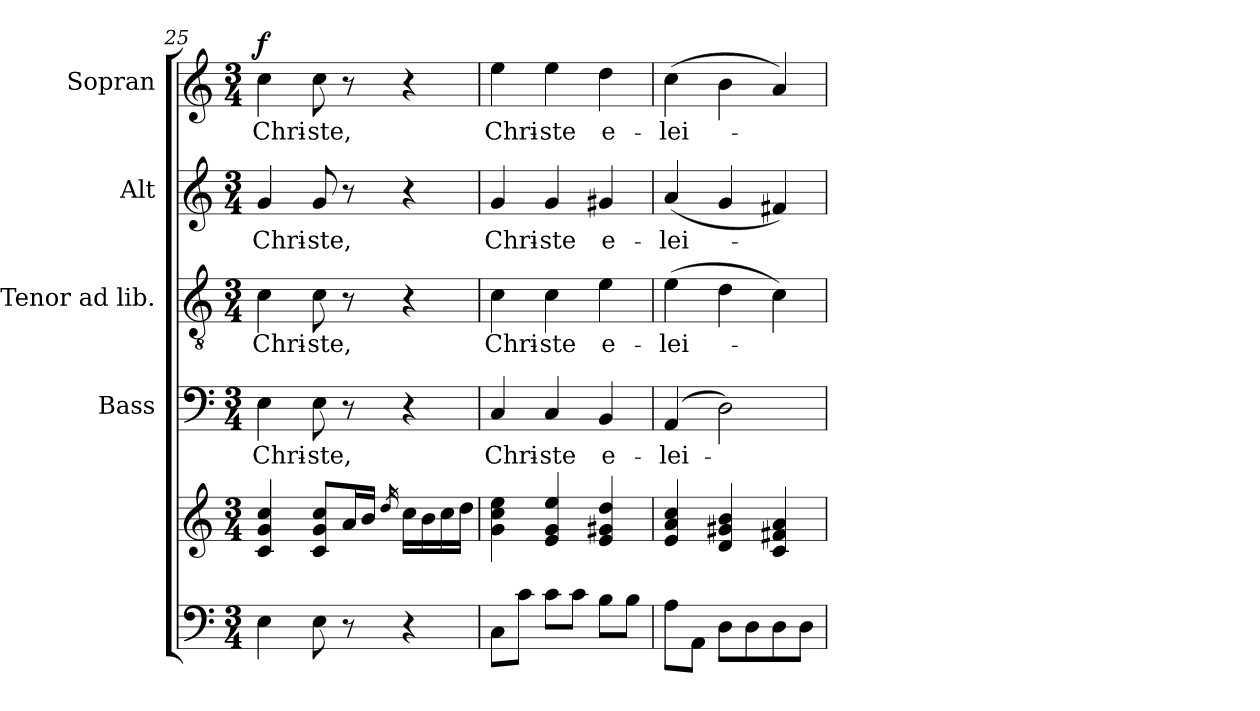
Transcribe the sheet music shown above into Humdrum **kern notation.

**kern	**kern	**kern	**text	**kern	**text	**kern	**text	**kern	**text	**dynam
*part5	*part5	*part4	*part4	*part3	*part3	*part2	*part2	*part1	*part1	*part1
*staff6	*staff5	*staff4	*staff4	*staff3	*staff3	*staff2	*staff2	*staff1	*staff1	*staff1
*	*	*I"Bass	*	*I"Tenor ad lib.	*	*I"Alt	*	*I"Sopran	*	*
*	*	*I'B.	*	*I'T.	*	*I'A.	*	*I'S.	*	*
*clefF4	*clefG2	*clefF4	*	*clefGv2	*	*clefG2	*	*clefG2	*	*
*k[]	*k[]	*k[]	*	*k[]	*	*k[]	*	*k[]	*	*
*C:	*C:	*C:	*	*C:	*	*C:	*	*C:	*	*
*M3/4	*M3/4	*M3/4	*	*M3/4	*	*M3/4	*	*M3/4	*	*
=25	=25	=25	=25	=25	=25	=25	=25	=25	=25	=25
!	!	!	!LO:LY:b	!	!LO:LY:b	!	!LO:LY:b	!	!LO:LY:b	!LO:DY:a
4E\	4c/ 4g/ 4cc/	4E\	Chri-	4c\	Chri-	4g/	Chri-	4cc\	Chri-	f
!	!	!	!LO:LY:b	!	!LO:LY:b	!	!LO:LY:b	!	!LO:LY:b	!
8E\	8c/ 8g/ 8cc/L	8E\	-ste,	8c\	-ste,	8g/	-ste,	8cc\	-ste,	.
8r	16a/L	8r	.	8r	.	8r	.	8r	.	.
.	16b/JJ	.	.	.	.	.	.	.	.	.
.	16qdd/	.	.	.	.	.	.	.	.	.
4r	16cc\LL	4r	.	4r	.	4r	.	4r	.	.
.	16b\	.	.	.	.	.	.	.	.	.
.	16cc\	.	.	.	.	.	.	.	.	.
.	16dd\JJ	.	.	.	.	.	.	.	.	.
=26	=26	=26	=26	=26	=26	=26	=26	=26	=26	=26
!	!	!	!LO:LY:b	!	!LO:LY:b	!	!LO:LY:b	!	!LO:LY:b	!
8C\L	4g\ 4cc\ 4ee\	4C/	Chri-	4c\	Chri-	4g/	Chri-	4ee\	Chri-	.
8c\J	.	.	.	.	.	.	.	.	.	.
!	!	!	!LO:LY:b	!	!LO:LY:b	!	!LO:LY:b	!	!LO:LY:b	!
8c\L	4e/ 4g/ 4ee/	4C/	-ste	4c\	-ste	4g/	-ste	4ee\	-ste	.
8c\J	.	.	.	.	.	.	.	.	.	.
!	!	!	!LO:LY:b	!	!LO:LY:b	!	!LO:LY:b	!	!LO:LY:b	!
8B\L	4e/ 4g#X/ 4dd/	4BB/	e-	4e\	e-	4g#X/	e-	4dd\	e-	.
8B\J	.	.	.	.	.	.	.	.	.	.
=27	=27	=27	=27	=27	=27	=27	=27	=27	=27	=27
!	!	!	!LO:LY:b	!	!LO:LY:b	!	!LO:LY:b	!	!LO:LY:b	!
8A\L	4e/ 4a/ 4cc/	(4AA/	-lei-	(>4e\	-lei-	(<4a/	-lei-	(>4cc\	-lei-	.
8AA\J	.	.	.	.	.	.	.	.	.	.
8D\L	4d/ 4g#X/ 4b/	2D\)	.	4d\	.	4g/	.	4b\	.	.
8D\	.	.	.	.	.	.	.	.	.	.
8D\	4c/ 4f#X/ 4a/	.	.	4c\)	.	4f#X/)	.	4a/)	.	.
8D\J	.	.	.	.	.	.	.	.	.	.
=	=	=	=	=	=	=	=	=	=	=
*-	*-	*-	*-	*-	*-	*-	*-	*-	*-	*-
